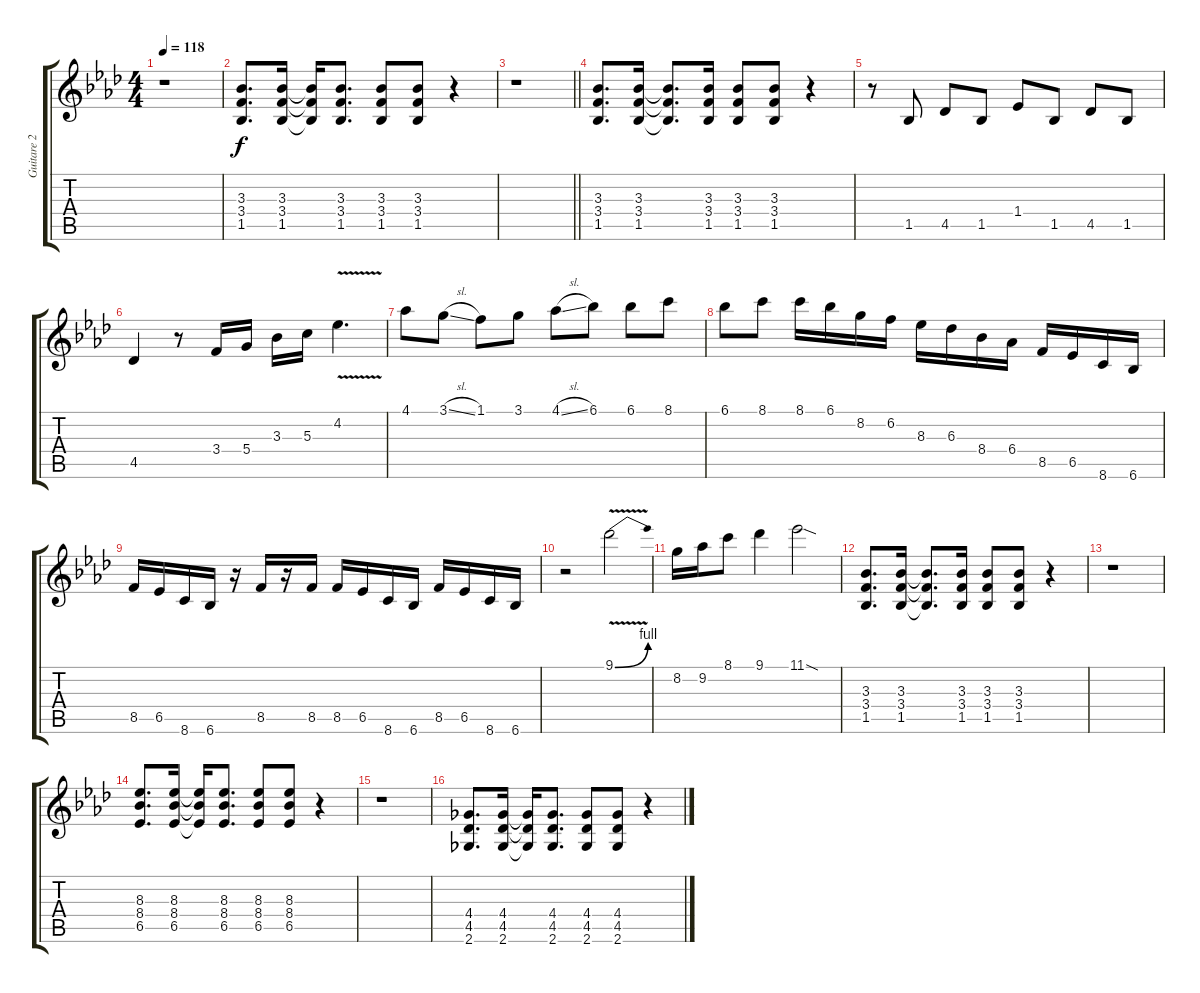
\track ("Guitare 2" "Guitare 2") {instrument distortionguitar}
\staff {score tabs}
\tuning (E4 B3 G3 D3 A2 E2) {hide}
\ts (4 4)
\tempo 118
\clef g2
\ks ab
r.1{dy f} |
(3.3 3.4 1.5).8{d} (3.3 3.4 1.5).16 (3.3{t} 3.4{t} 1.5{t}).16 (3.3 3.4 1.5).8{d} (3.3 3.4 1.5).8 (3.3 3.4 1.5).8 r.4 |
\barLineRight lightlight
r.1 |
(3.3 3.4 1.5).8{d} (3.3 3.4 1.5).16 (3.3{t} 3.4{t} 1.5{t}).8{d} (3.3 3.4 1.5).16 (3.3 3.4 1.5).8 (3.3 3.4 1.5).8 r.4 |
r.8 1.5.8 4.5.8 1.5.8 1.4.8 1.5.8 4.5.8 1.5.8 |
4.5.4 r.8 3.4.16 5.4.16 3.3.16 5.3.16 4.2{v}.4{d} |
4.1.8 3.1{sl}.8 1.1.8 3.1.8 4.1{sl}.8 6.1.8 6.1.8 8.1.8 |
6.1.8 8.1.8 8.1.16 6.1.16 8.2.16 6.2.16 8.3.16 6.3.16 8.4.16 6.4.16 8.5.16 6.5.16 8.6.16 6.6.16 |
8.5.16 6.5.16 8.6.16 6.6.16 r.16 8.5.16 r.16 8.5.16 8.5.16 6.5.16 8.6.16 6.6.16 8.5.16 6.5.16 8.6.16 6.6.16 |
r.2 9.1{be (bend 0 0 60 4) v}.2 |
8.2.16 9.2.16 8.1.8 9.1.4 11.1{sod}.2 |
(3.3 3.4 1.5).8{d} (3.3 3.4 1.5).16 (3.3{t} 3.4{t} 1.5{t}).8{d} (3.3 3.4 1.5).16 (3.3 3.4 1.5).8 (3.3 3.4 1.5).8 r.4 |
r.1 |
(8.3 8.4 6.5).8{d} (8.3 8.4 6.5).16 (8.3{t} 8.4{t} 6.5{t}).16 (8.3 8.4 6.5).8{d} (8.3 8.4 6.5).8 (8.3 8.4 6.5).8 r.4 |
r.1 |
(4.4 4.5 2.6).8{d} (4.4 4.5 2.6).16 (4.4{t} 4.5{t} 2.6{t}).16 (4.4 4.5 2.6).8{d} (4.4 4.5 2.6).8 (4.4 4.5 2.6).8 r.4
